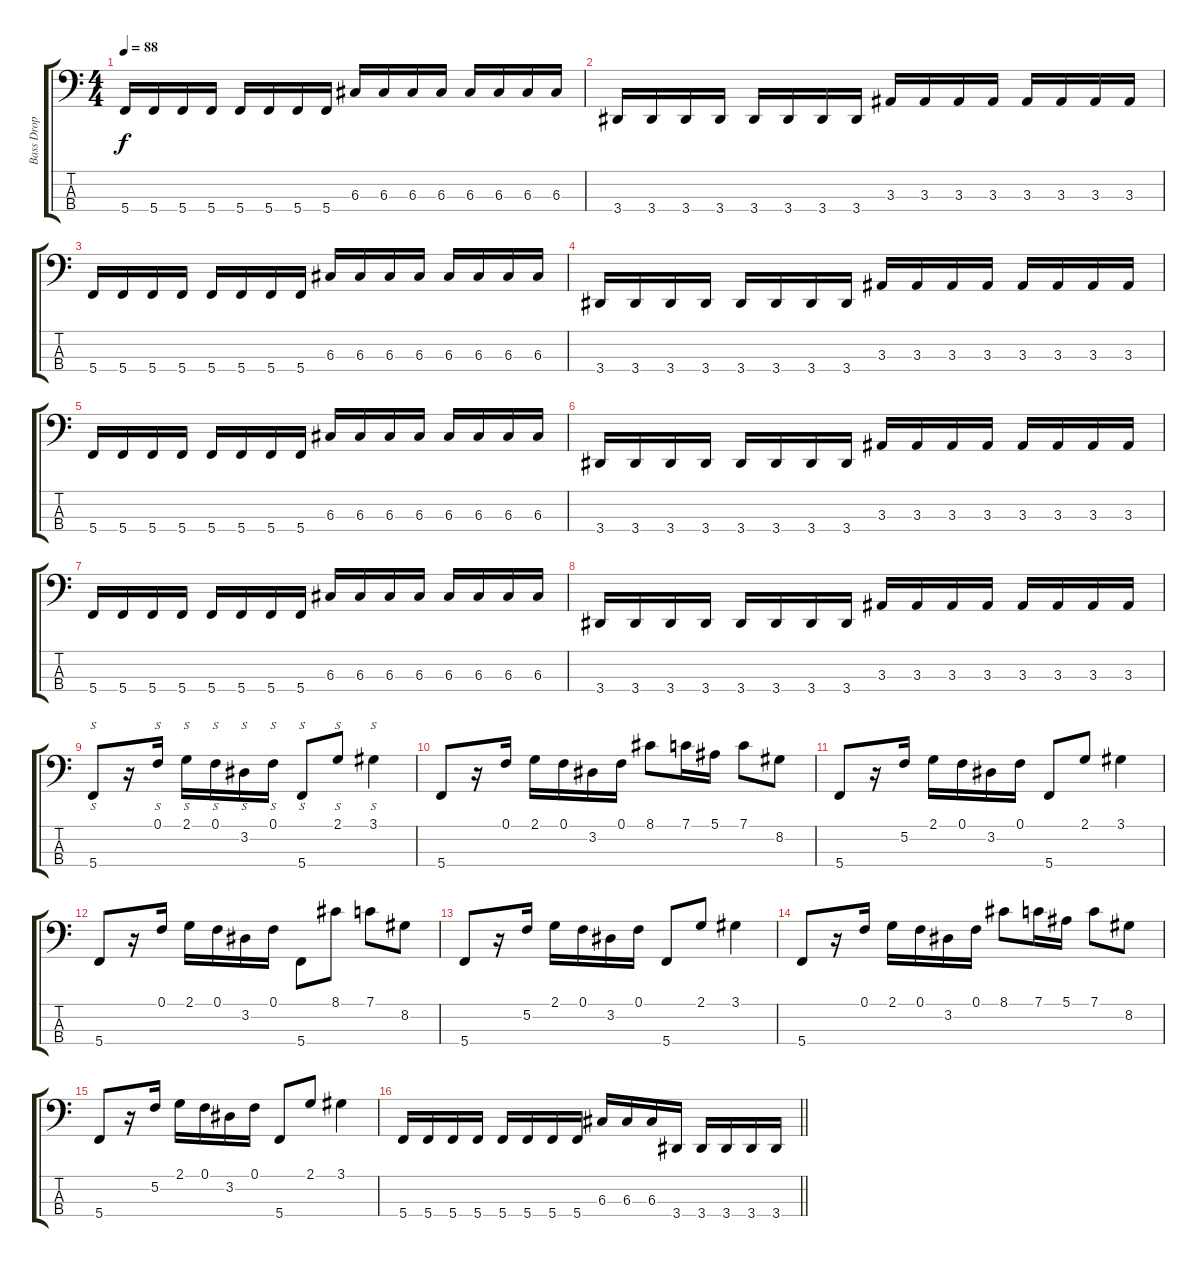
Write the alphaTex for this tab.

\track ("Bass Drop C" "Bass Drop ") {solo instrument electricbasspick}
\staff {score tabs}
\tuning (F2 C2 G1 C1) {hide}
\ts (4 4)
\tempo 88
\clef f4
\ks c
5.4.16{dy f} 5.4.16 5.4.16 5.4.16 5.4.16 5.4.16 5.4.16 5.4.16 6.3.16 6.3.16 6.3.16 6.3.16 6.3.16 6.3.16 6.3.16 6.3.16 |
3.4.16 3.4.16 3.4.16 3.4.16 3.4.16 3.4.16 3.4.16 3.4.16 3.3.16 3.3.16 3.3.16 3.3.16 3.3.16 3.3.16 3.3.16 3.3.16 |
5.4.16 5.4.16 5.4.16 5.4.16 5.4.16 5.4.16 5.4.16 5.4.16 6.3.16 6.3.16 6.3.16 6.3.16 6.3.16 6.3.16 6.3.16 6.3.16 |
3.4.16 3.4.16 3.4.16 3.4.16 3.4.16 3.4.16 3.4.16 3.4.16 3.3.16 3.3.16 3.3.16 3.3.16 3.3.16 3.3.16 3.3.16 3.3.16 |
5.4.16 5.4.16 5.4.16 5.4.16 5.4.16 5.4.16 5.4.16 5.4.16 6.3.16 6.3.16 6.3.16 6.3.16 6.3.16 6.3.16 6.3.16 6.3.16 |
3.4.16 3.4.16 3.4.16 3.4.16 3.4.16 3.4.16 3.4.16 3.4.16 3.3.16 3.3.16 3.3.16 3.3.16 3.3.16 3.3.16 3.3.16 3.3.16 |
5.4.16 5.4.16 5.4.16 5.4.16 5.4.16 5.4.16 5.4.16 5.4.16 6.3.16 6.3.16 6.3.16 6.3.16 6.3.16 6.3.16 6.3.16 6.3.16 |
3.4.16 3.4.16 3.4.16 3.4.16 3.4.16 3.4.16 3.4.16 3.4.16 3.3.16 3.3.16 3.3.16 3.3.16 3.3.16 3.3.16 3.3.16 3.3.16 |
5.4.8{s} r.16 0.1.16{s} 2.1.16{s} 0.1.16{s} 3.2.16{s} 0.1.16{s} 5.4.8{s} 2.1.8{s} 3.1.4{s} |
5.4.8 r.16 0.1.16 2.1.16 0.1.16 3.2.16 0.1.16 8.1.8 7.1.16 5.1.16 7.1.8 8.2.8 |
5.4.8 r.16 5.2.16 2.1.16 0.1.16 3.2.16 0.1.16 5.4.8 2.1.8 3.1.4 |
5.4.8 r.16 0.1.16 2.1.16 0.1.16 3.2.16 0.1.16 5.4.8 8.1.8 7.1.8 8.2.8 |
5.4.8 r.16 5.2.16 2.1.16 0.1.16 3.2.16 0.1.16 5.4.8 2.1.8 3.1.4 |
5.4.8 r.16 0.1.16 2.1.16 0.1.16 3.2.16 0.1.16 8.1.8 7.1.16 5.1.16 7.1.8 8.2.8 |
5.4.8 r.16 5.2.16 2.1.16 0.1.16 3.2.16 0.1.16 5.4.8 2.1.8 3.1.4 |
\barLineRight lightlight
5.4.16 5.4.16 5.4.16 5.4.16 5.4.16 5.4.16 5.4.16 5.4.16 6.3.16 6.3.16 6.3.16 3.4.16 3.4.16 3.4.16 3.4.16 3.4.16
